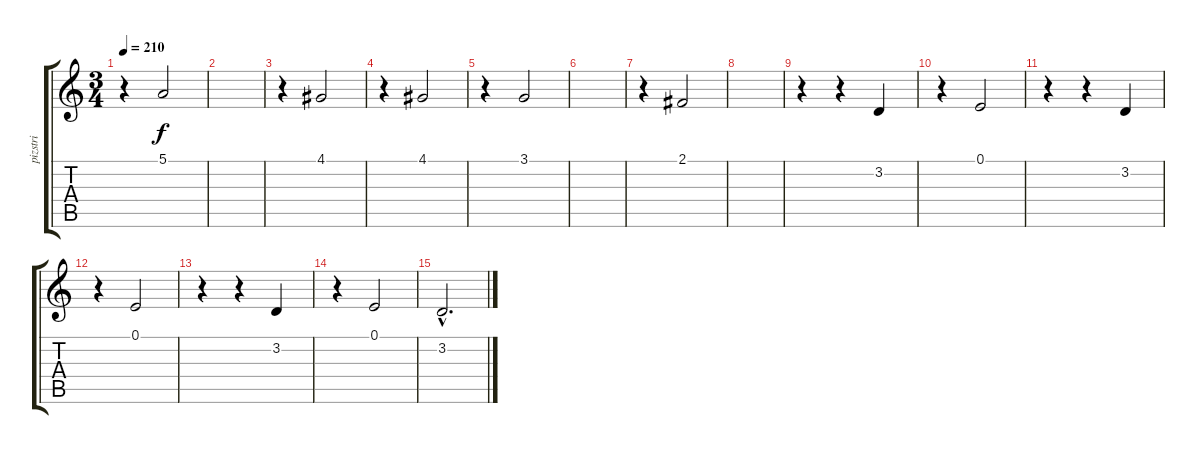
\track ("pizstri" "pizstri") {instrument pizzicatostrings}
\staff {score tabs}
\tuning (E4 B3 G3 D3 A2 E2) {hide}
\ts (3 4)
\tempo 210
\clef g2
\ks c
r.4{dy f} 5.1.2 |
|
r.4 4.1.2 |
r.4 4.1.2 |
r.4 3.1.2 |
|
r.4 2.1.2 |
|
r.4 r.4 3.2.4 |
r.4 0.1.2 |
r.4 r.4 3.2.4 |
r.4 0.1.2 |
r.4 r.4 3.2.4 |
r.4 0.1.2 |
3.2{hac}.2{d}
